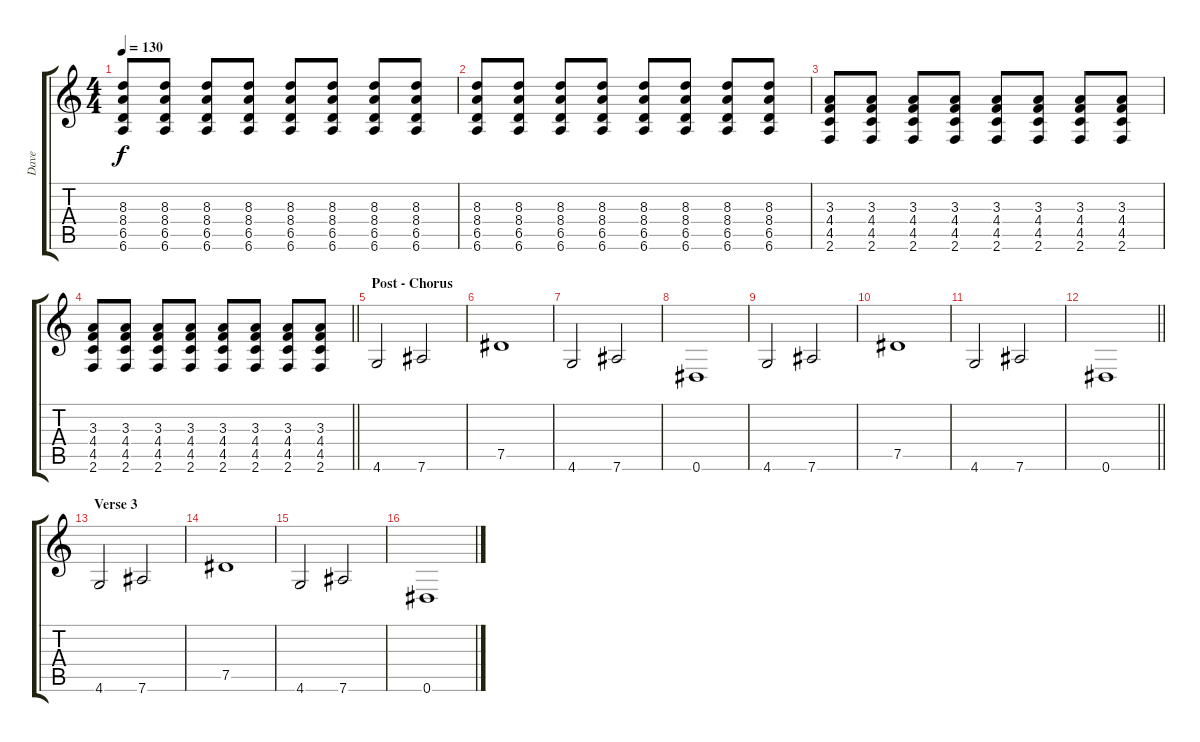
\track ("Dave" "Dave") {instrument overdrivenguitar}
\staff {score tabs}
\tuning (Eb4 Bb3 Gb3 Db3 Ab2 Eb2) {hide}
\ts (4 4)
\tempo 130
\clef g2
\ks c
(8.3 8.4 6.5 6.6).8{dy f instrument overdrivenguitar} (8.3 8.4 6.5 6.6).8 (8.3 8.4 6.5 6.6).8 (8.3 8.4 6.5 6.6).8 (8.3 8.4 6.5 6.6).8 (8.3 8.4 6.5 6.6).8 (8.3 8.4 6.5 6.6).8 (8.3 8.4 6.5 6.6).8 |
(8.3 8.4 6.5 6.6).8{instrument overdrivenguitar} (8.3 8.4 6.5 6.6).8 (8.3 8.4 6.5 6.6).8 (8.3 8.4 6.5 6.6).8 (8.3 8.4 6.5 6.6).8 (8.3 8.4 6.5 6.6).8 (8.3 8.4 6.5 6.6).8 (8.3 8.4 6.5 6.6).8 |
(3.3 4.4 4.5 2.6).8{instrument overdrivenguitar} (3.3 4.4 4.5 2.6).8 (3.3 4.4 4.5 2.6).8 (3.3 4.4 4.5 2.6).8 (3.3 4.4 4.5 2.6).8 (3.3 4.4 4.5 2.6).8 (3.3 4.4 4.5 2.6).8 (3.3 4.4 4.5 2.6).8 |
\barLineRight lightlight
(3.3 4.4 4.5 2.6).8{instrument overdrivenguitar} (3.3 4.4 4.5 2.6).8 (3.3 4.4 4.5 2.6).8 (3.3 4.4 4.5 2.6).8 (3.3 4.4 4.5 2.6).8 (3.3 4.4 4.5 2.6).8 (3.3 4.4 4.5 2.6).8 (3.3 4.4 4.5 2.6).8 |
\section ("" "Post - Chorus")
4.6.2 7.6.2 |
7.5.1 |
4.6.2 7.6.2 |
0.6.1 |
4.6.2 7.6.2 |
7.5.1 |
4.6.2 7.6.2 |
\barLineRight lightlight
0.6.1 |
\section ("" "Verse 3")
4.6.2 7.6.2 |
7.5.1 |
4.6.2 7.6.2 |
0.6.1
